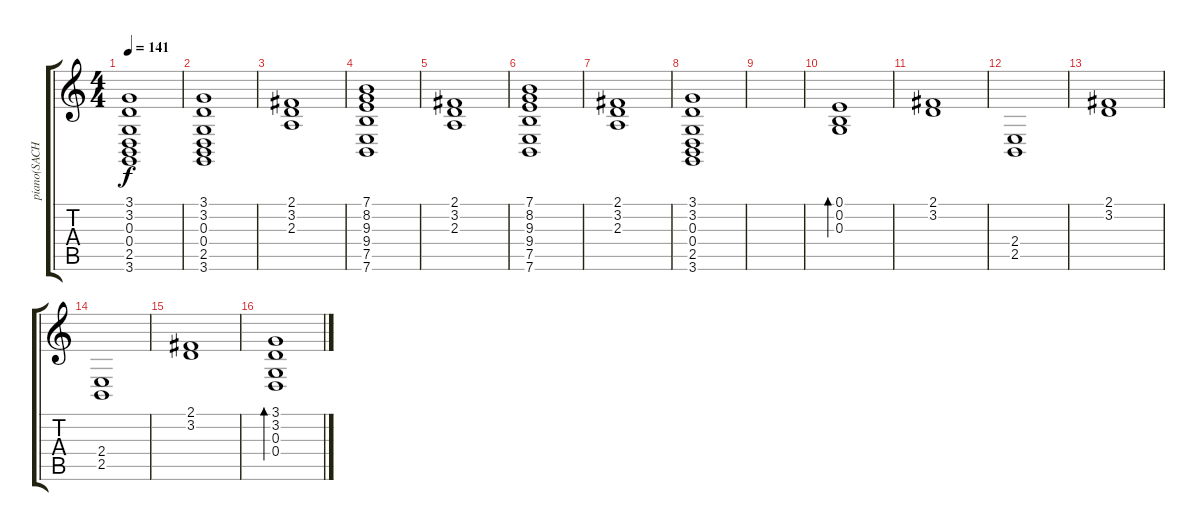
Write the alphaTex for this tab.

\track ("piano(SACHIN)" "piano(SACH") {instrument electricgrandpiano}
\staff {score tabs}
\tuning (E4 B3 G3 D3 A2 E2) {hide}
\ts (4 4)
\tempo 141
\clef g2
\ks c
(3.1 3.2 0.3 0.4 2.5 3.6).1{dy f volume 7 instrument choiraahs} |
(3.1 3.2 0.3 0.4 2.5 3.6).1{volume 7 instrument choiraahs} |
(2.1 3.2 2.3).1{volume 7 instrument choiraahs} |
(7.1 8.2 9.3 9.4 7.5 7.6).1{volume 8 instrument choiraahs} |
(2.1 3.2 2.3).1{volume 7 instrument choiraahs} |
(7.1 8.2 9.3 9.4 7.5 7.6).1 |
(2.1 3.2 2.3).1{volume 7 instrument choiraahs} |
(3.1 3.2 0.3 0.4 2.5 3.6).1 |
|
(0.1 0.2 0.3).1{bd 30 volume 10 instrument electricgrandpiano} |
(2.1 3.2).1 |
(2.4 2.5).1 |
(2.1 3.2).1 |
(2.4 2.5).1 |
(2.1 3.2).1 |
(3.1 3.2 0.3 0.4).1{bd 30 volume 10 instrument electricgrandpiano}
